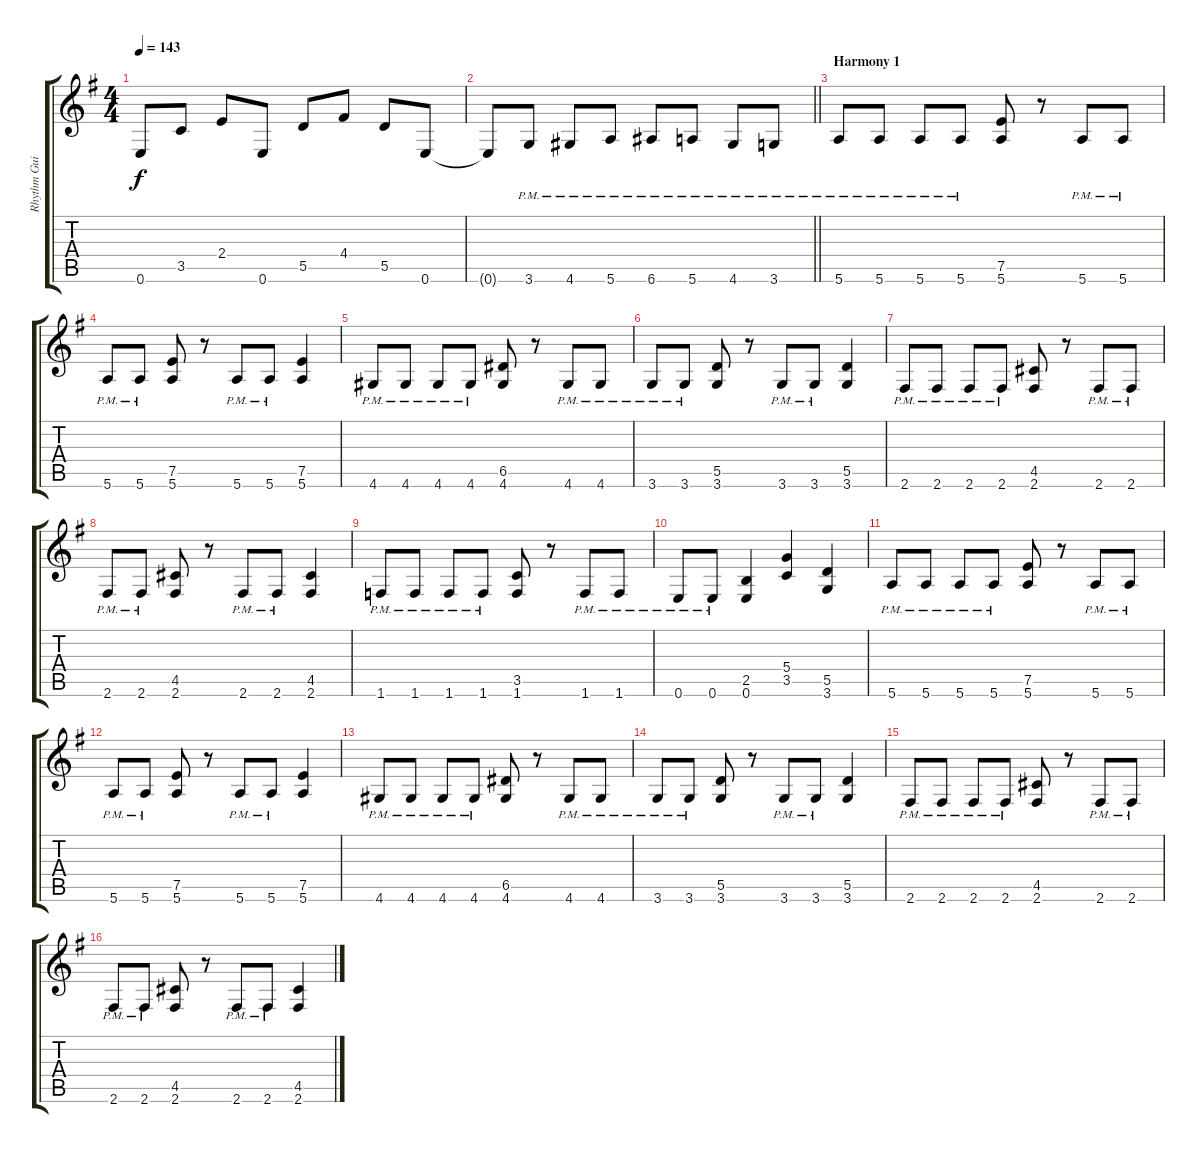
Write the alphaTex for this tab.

\track ("Rhythm Guitar 2 (Broderick)" "Rhythm Gui") {instrument distortionguitar}
\staff {score tabs}
\tuning (E4 B3 G3 D3 A2 E2) {hide}
\ts (4 4)
\tempo 143
\clef g2
\ks g
0.6.8{dy f} 3.5.8 2.4.8 0.6.8 5.5.8 4.4.8 5.5.8 0.6.8 |
\barLineRight lightlight
0.6{t}.8 3.6{pm}.8 4.6{pm}.8 5.6{pm}.8 6.6{pm}.8 5.6{pm}.8 4.6{pm}.8 3.6{pm}.8 |
\section ("" "Harmony 1")
5.6{pm}.8 5.6{pm}.8 5.6{pm}.8 5.6{pm}.8 (7.5 5.6).8 r.8 5.6{pm}.8 5.6{pm}.8 |
5.6{pm}.8 5.6{pm}.8 (7.5 5.6).8 r.8 5.6{pm}.8 5.6{pm}.8 (7.5 5.6).4 |
4.6{pm}.8 4.6{pm}.8 4.6{pm}.8 4.6{pm}.8 (6.5 4.6).8 r.8 4.6{pm}.8 4.6{pm}.8 |
3.6{pm}.8 3.6{pm}.8 (5.5 3.6).8 r.8 3.6{pm}.8 3.6{pm}.8 (5.5 3.6).4 |
2.6{pm}.8 2.6{pm}.8 2.6{pm}.8 2.6{pm}.8 (4.5 2.6).8 r.8 2.6{pm}.8 2.6{pm}.8 |
2.6{pm}.8 2.6{pm}.8 (4.5 2.6).8 r.8 2.6{pm}.8 2.6{pm}.8 (4.5 2.6).4 |
1.6{pm}.8 1.6{pm}.8 1.6{pm}.8 1.6{pm}.8 (3.5 1.6).8 r.8 1.6{pm}.8 1.6{pm}.8 |
0.6{pm}.8 0.6{pm}.8 (2.5 0.6).4 (5.4 3.5).4 (5.5 3.6).4 |
5.6{pm}.8 5.6{pm}.8 5.6{pm}.8 5.6{pm}.8 (7.5 5.6).8 r.8 5.6{pm}.8 5.6{pm}.8 |
5.6{pm}.8 5.6{pm}.8 (7.5 5.6).8 r.8 5.6{pm}.8 5.6{pm}.8 (7.5 5.6).4 |
4.6{pm}.8 4.6{pm}.8 4.6{pm}.8 4.6{pm}.8 (6.5 4.6).8 r.8 4.6{pm}.8 4.6{pm}.8 |
3.6{pm}.8 3.6{pm}.8 (5.5 3.6).8 r.8 3.6{pm}.8 3.6{pm}.8 (5.5 3.6).4 |
2.6{pm}.8 2.6{pm}.8 2.6{pm}.8 2.6{pm}.8 (4.5 2.6).8 r.8 2.6{pm}.8 2.6{pm}.8 |
2.6{pm}.8 2.6{pm}.8 (4.5 2.6).8 r.8 2.6{pm}.8 2.6{pm}.8 (4.5 2.6).4
